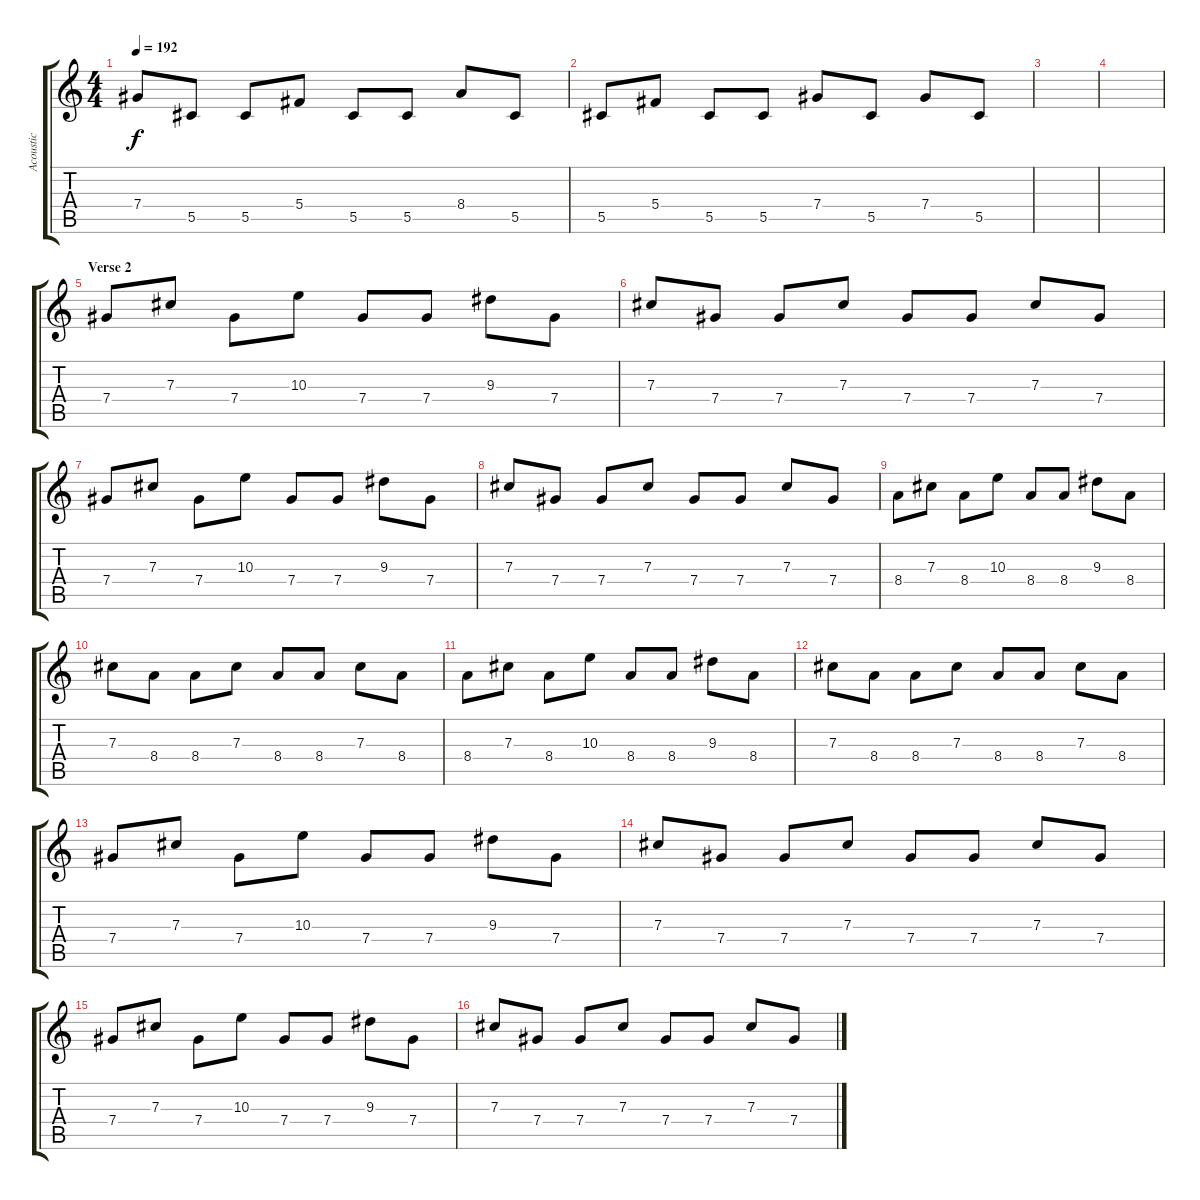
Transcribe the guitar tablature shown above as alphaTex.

\track ("Acoustic" "Acoustic") {instrument electricguitarclean}
\staff {score tabs}
\tuning (Eb4 Bb3 Gb3 Db3 Ab2 Eb2) {hide}
\ts (4 4)
\tempo 192
\clef g2
\ks c
7.4.8{dy f} 5.5.8 5.5.8 5.4.8 5.5.8 5.5.8 8.4.8 5.5.8 |
5.5.8 5.4.8 5.5.8 5.5.8 7.4.8 5.5.8 7.4.8 5.5.8 |
|
|
\section ("" "Verse 2")
7.4.8 7.3.8 7.4.8 10.3.8 7.4.8 7.4.8 9.3.8 7.4.8 |
7.3.8 7.4.8 7.4.8 7.3.8 7.4.8 7.4.8 7.3.8 7.4.8 |
7.4.8 7.3.8 7.4.8 10.3.8 7.4.8 7.4.8 9.3.8 7.4.8 |
7.3.8 7.4.8 7.4.8 7.3.8 7.4.8 7.4.8 7.3.8 7.4.8 |
8.4.8 7.3.8 8.4.8 10.3.8 8.4.8 8.4.8 9.3.8 8.4.8 |
7.3.8 8.4.8 8.4.8 7.3.8 8.4.8 8.4.8 7.3.8 8.4.8 |
8.4.8 7.3.8 8.4.8 10.3.8 8.4.8 8.4.8 9.3.8 8.4.8 |
7.3.8 8.4.8 8.4.8 7.3.8 8.4.8 8.4.8 7.3.8 8.4.8 |
7.4.8 7.3.8 7.4.8 10.3.8 7.4.8 7.4.8 9.3.8 7.4.8 |
7.3.8 7.4.8 7.4.8 7.3.8 7.4.8 7.4.8 7.3.8 7.4.8 |
7.4.8 7.3.8 7.4.8 10.3.8 7.4.8 7.4.8 9.3.8 7.4.8 |
7.3.8 7.4.8 7.4.8 7.3.8 7.4.8 7.4.8 7.3.8 7.4.8
